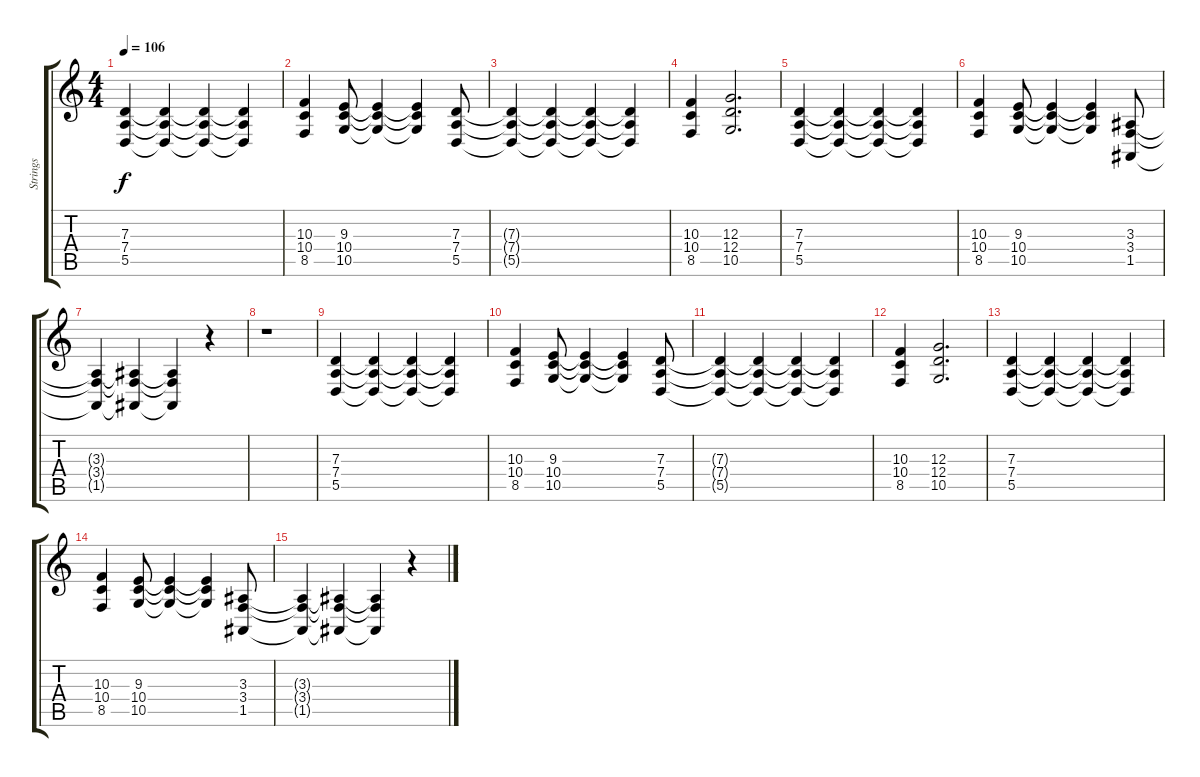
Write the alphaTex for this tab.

\track ("Strings" "Strings") {instrument stringensemble1}
\staff {score tabs}
\tuning (E4 B3 G3 D3 A2 E2) {hide}
\ts (4 4)
\tempo 106
\clef g2
\ks c
(7.3 7.4 5.5).4{dy f} (7.3{t} 7.4{t} 5.5{t}).4 (7.3{t} 7.4{t} 5.5{t}).4 (7.3{t} 7.4{t} 5.5{t}).4 |
(10.3 10.4 8.5).4 (9.3 10.4 10.5).8 (9.3{t} 10.4{t} 10.5{t}).4 (9.3{t} 10.4{t} 10.5{t}).4 (7.3 7.4 5.5).8 |
(7.3{t} 7.4{t} 5.5{t}).4 (7.3{t} 7.4{t} 5.5{t}).4 (7.3{t} 7.4{t} 5.5{t}).4 (7.3{t} 7.4{t} 5.5{t}).4 |
(10.3 10.4 8.5).4 (12.3 12.4 10.5).2{d} |
(7.3 7.4 5.5).4 (7.3{t} 7.4{t} 5.5{t}).4 (7.3{t} 7.4{t} 5.5{t}).4 (7.3{t} 7.4{t} 5.5{t}).4 |
(10.3 10.4 8.5).4 (9.3 10.4 10.5).8 (9.3{t} 10.4{t} 10.5{t}).4 (9.3{t} 10.4{t} 10.5{t}).4 (3.3 3.4 1.5).8 |
(3.3{t} 3.4{t} 1.5{t}).4 (3.3{t} 3.4{t} 1.5{t}).4 (3.3{t} 3.4{t} 1.5{t}).4 r.4 |
r.1 |
(7.3 7.4 5.5).4 (7.3{t} 7.4{t} 5.5{t}).4 (7.3{t} 7.4{t} 5.5{t}).4 (7.3{t} 7.4{t} 5.5{t}).4 |
(10.3 10.4 8.5).4 (9.3 10.4 10.5).8 (9.3{t} 10.4{t} 10.5{t}).4 (9.3{t} 10.4{t} 10.5{t}).4 (7.3 7.4 5.5).8 |
(7.3{t} 7.4{t} 5.5{t}).4 (7.3{t} 7.4{t} 5.5{t}).4 (7.3{t} 7.4{t} 5.5{t}).4 (7.3{t} 7.4{t} 5.5{t}).4 |
(10.3 10.4 8.5).4 (12.3 12.4 10.5).2{d} |
(7.3 7.4 5.5).4 (7.3{t} 7.4{t} 5.5{t}).4 (7.3{t} 7.4{t} 5.5{t}).4 (7.3{t} 7.4{t} 5.5{t}).4 |
(10.3 10.4 8.5).4 (9.3 10.4 10.5).8 (9.3{t} 10.4{t} 10.5{t}).4 (9.3{t} 10.4{t} 10.5{t}).4 (3.3 3.4 1.5).8 |
(3.3{t} 3.4{t} 1.5{t}).4 (3.3{t} 3.4{t} 1.5{t}).4 (3.3{t} 3.4{t} 1.5{t}).4 r.4
